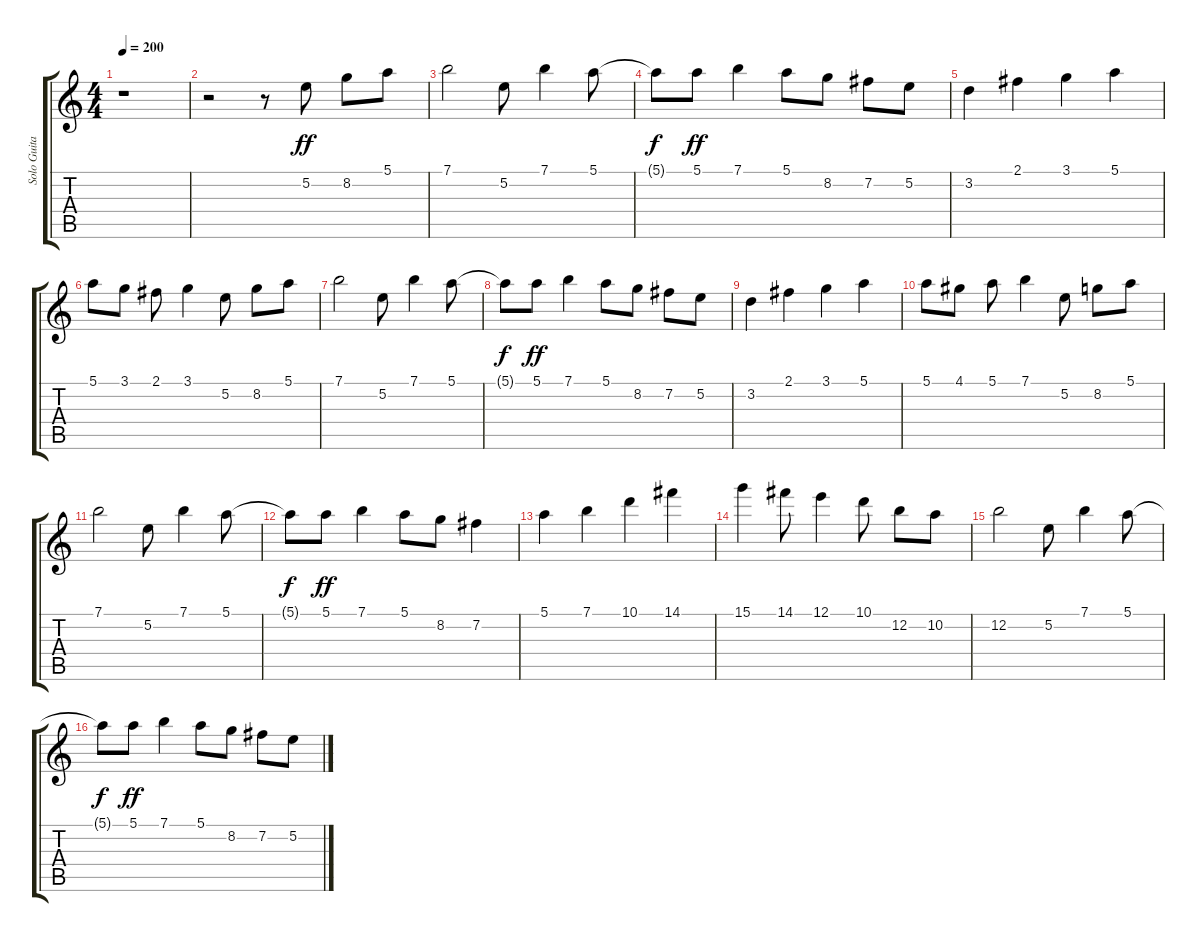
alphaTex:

\track ("Solo Guitar" "Solo Guita") {instrument overdrivenguitar}
\staff {score tabs}
\tuning (E4 B3 G3 D3 A2 E2) {hide}
\ts (4 4)
\tempo 200
\clef g2
\ks c
r.1{dy ff instrument overdrivenguitar} |
r.2 r.8 5.2.8 8.2.8 5.1.8 |
7.1.2 5.2.8 7.1.4 5.1.8 |
5.1{t}.8{dy f} 5.1.8{dy ff} 7.1.4 5.1.8 8.2.8 7.2.8 5.2.8 |
3.2.4 2.1.4 3.1.4 5.1.4 |
5.1.8 3.1.8 2.1.8 3.1.4 5.2.8 8.2.8 5.1.8 |
7.1.2 5.2.8 7.1.4 5.1.8 |
5.1{t}.8{dy f} 5.1.8{dy ff} 7.1.4 5.1.8 8.2.8 7.2.8 5.2.8 |
3.2.4 2.1.4 3.1.4 5.1.4 |
5.1.8 4.1.8 5.1.8 7.1.4 5.2.8 8.2.8 5.1.8 |
7.1.2 5.2.8 7.1.4 5.1.8 |
5.1{t}.8{dy f} 5.1.8{dy ff} 7.1.4 5.1.8 8.2.8 7.2.4 |
5.1.4 7.1.4 10.1.4 14.1.4 |
15.1.4 14.1.8 12.1.4 10.1.8 12.2.8 10.2.8 |
12.2.2 5.2.8 7.1.4 5.1.8 |
5.1{t}.8{dy f} 5.1.8{dy ff} 7.1.4 5.1.8 8.2.8 7.2.8 5.2.8
